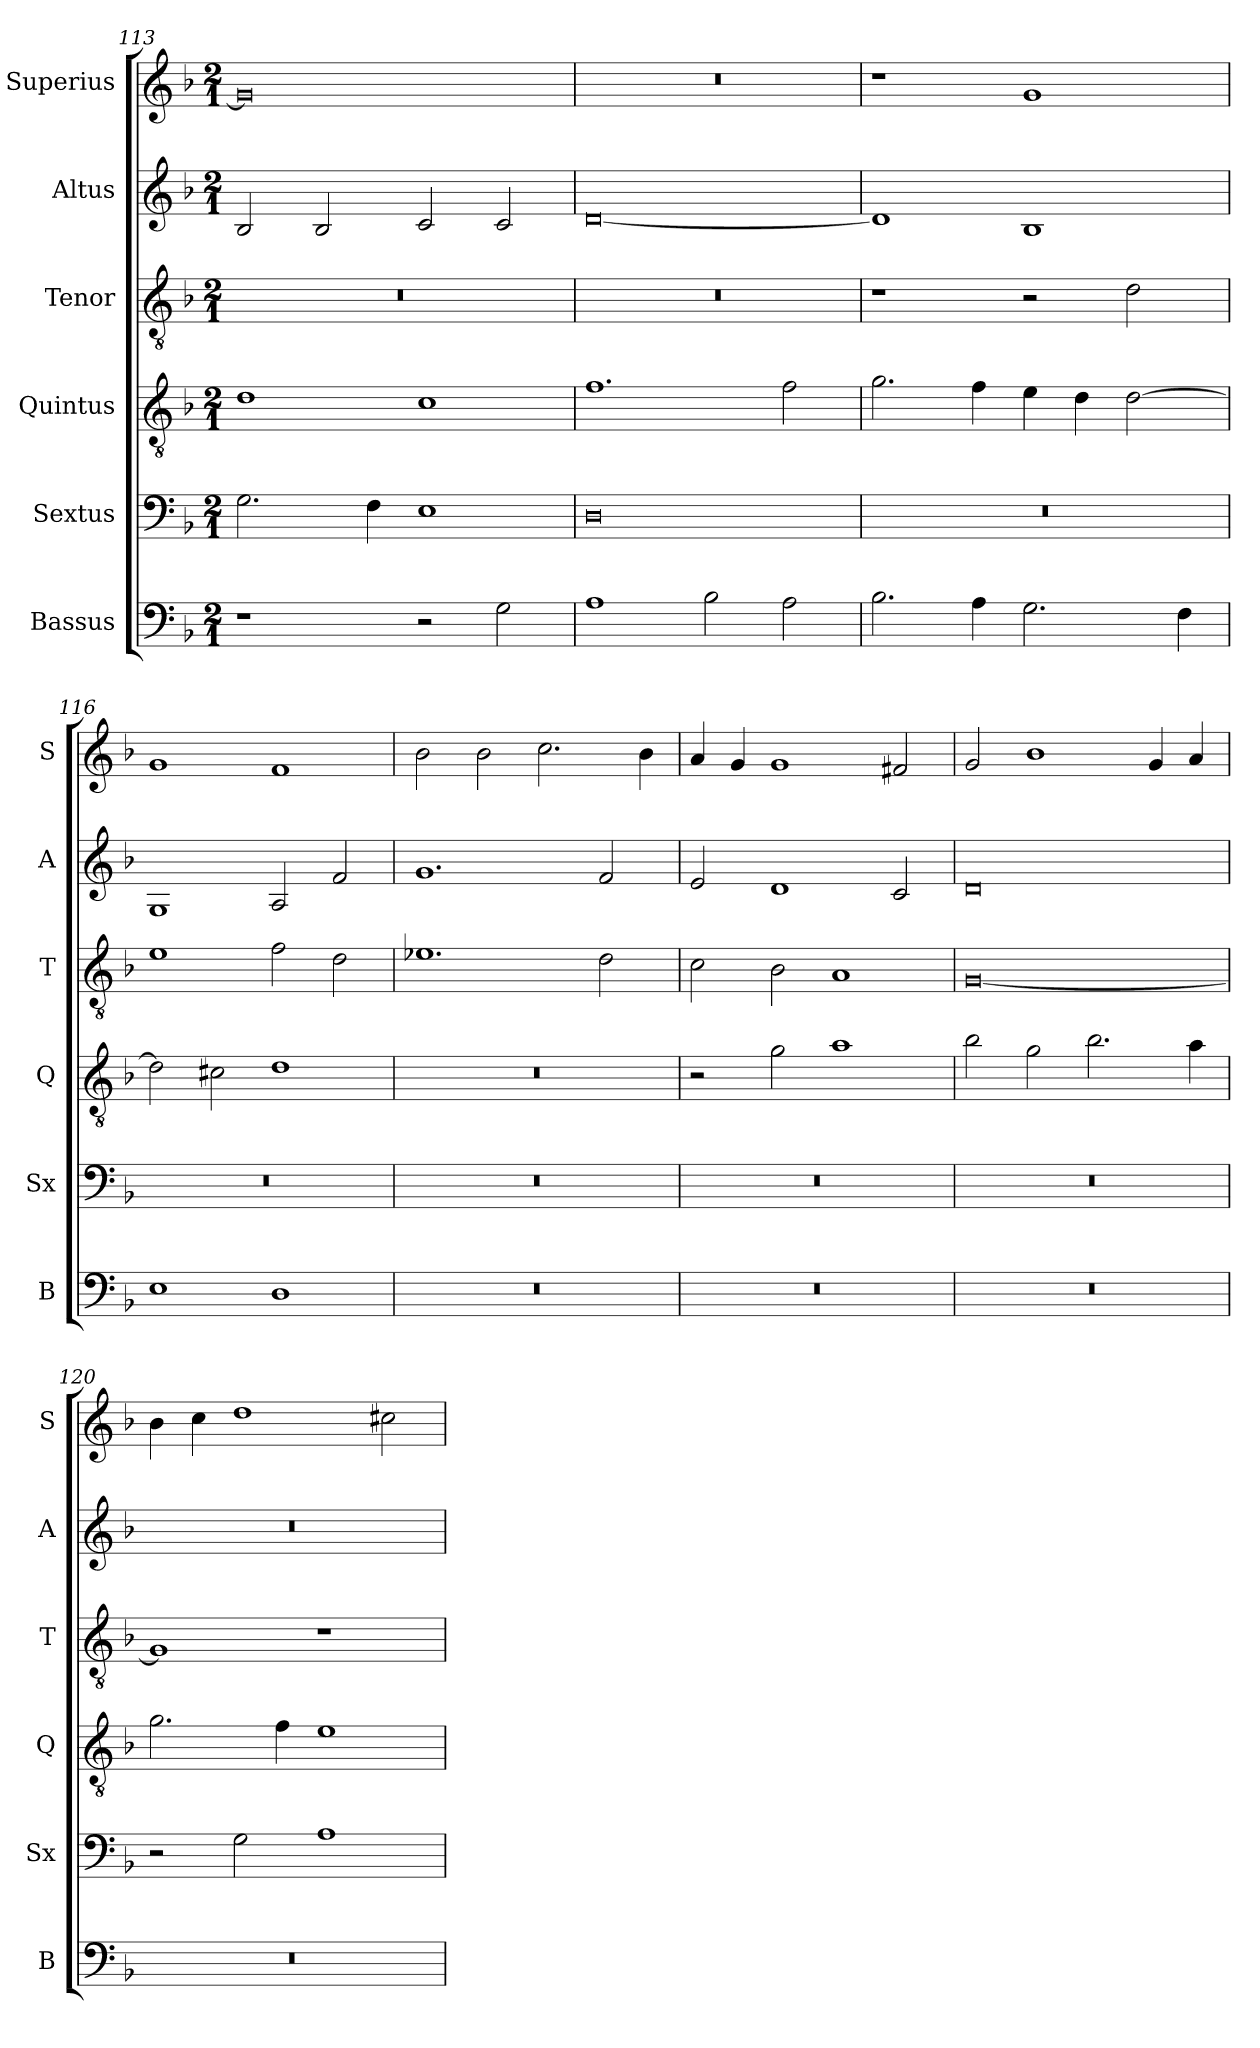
**kern	**kern	**kern	**kern	**kern	**kern
*part6	*part5	*part4	*part3	*part2	*part1
*staff6	*staff5	*staff4	*staff3	*staff2	*staff1
*I"Bassus	*I"Sextus	*I"Quintus	*I"Tenor	*I"Altus	*I"Superius
*I'B	*I'Sx	*I'Q	*I'T	*I'A	*I'S
*clefF4	*clefF4	*clefGv2	*clefGv2	*clefG2	*clefG2
*k[b-]	*k[b-]	*k[b-]	*k[b-]	*k[b-]	*k[b-]
*M2/1	*M2/1	*M2/1	*M2/1	*M2/1	*M2/1
=113	=113	=113	=113	=113	=113
1r	2.G\	1d	0r	2B-/	0g]
.	.	.	.	2B-/	.
.	4F\	.	.	.	.
2r	1E	1c	.	2c/	.
2G\	.	.	.	2c/	.
=114	=114	=114	=114	=114	=114
1A	0D	1.f	0r	[0d	0r
2B-\	.	.	.	.	.
2A\	.	2f\	.	.	.
=115	=115	=115	=115	=115	=115
2.B-\	0r	2.g\	1r	1d]	1r
4A\	.	4f\	.	.	.
2.G\	.	4e\	2r	1B-	1g
.	.	4d\	.	.	.
.	.	[2d\	2d\	.	.
4F\	.	.	.	.	.
=116	=116	=116	=116	=116	=116
1E	0r	2d\]	1e	1G	1g
.	.	2c#X\	.	.	.
1D	.	1d	2f\	2A/	1f
.	.	.	2d\	2f/	.
=117	=117	=117	=117	=117	=117
0r	0r	0r	1.e-X	1.g	2b-\
.	.	.	.	.	2b-\
.	.	.	.	.	2.cc\
.	.	.	2d\	2f/	.
.	.	.	.	.	4b-\
=118	=118	=118	=118	=118	=118
0r	0r	2r	2c\	2e/	4a/
.	.	.	.	.	4g/
.	.	2g\	2B-\	1d	1g
.	.	1a	1A	.	.
.	.	.	.	2c/	2f#X/
=119	=119	=119	=119	=119	=119
0r	0r	2b-\	[0G	0d	2g/
.	.	2g\	.	.	1b-
.	.	2.b-\	.	.	.
.	.	.	.	.	4g/
.	.	4a\	.	.	4a/
=120	=120	=120	=120	=120	=120
0r	2r	2.g\	1G]	0r	4b-\
.	.	.	.	.	4cc\
.	2G\	.	.	.	1dd
.	.	4f\	.	.	.
.	1A	1e	1r	.	.
.	.	.	.	.	2cc#X\
=	=	=	=	=	=
*-	*-	*-	*-	*-	*-
